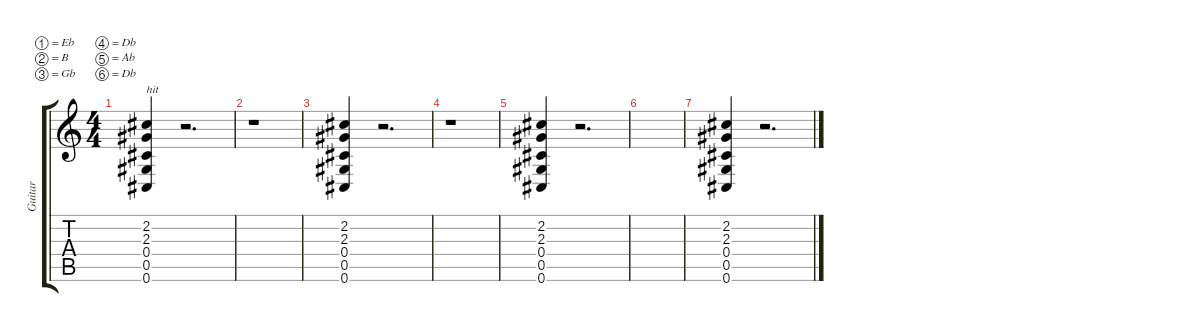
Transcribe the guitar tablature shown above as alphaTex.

\defaultSystemsLayout 4
\hideDynamics
\bracketExtendMode groupsimilarinstruments
\otherSystemsTrackNameOrientation horizontal
\track ("Steel Guitar" "Guitar") {instrument acousticguitarsteel}
\staff {score tabs}
\tuning (Eb4 B3 Gb3 Db3 Ab2 Db2)
\ts (4 4)
\tempo (120 hide)
\clef g2
\ks c
(0.6{acc #} 0.5{acc #} 0.4{acc #} 2.3{acc #} 2.2{acc #}).4{txt "hit" dy mf beam Up} r.2{d beam Up} |
r.1{beam Down} |
(0.6{acc #} 0.5{acc #} 0.4{acc #} 2.3{acc #} 2.2{acc #}).4{beam Up} r.2{d beam Up} |
r.1{beam Down} |
(0.6{acc #} 0.5{acc #} 0.4{acc #} 2.3{acc #} 2.2{acc #}).4{beam Up} r.2{d beam Up} |
|
(0.6{acc #} 0.5{acc #} 0.4{acc #} 2.3{acc #} 2.2{acc #}).4{beam Up} r.2{d beam Up}
